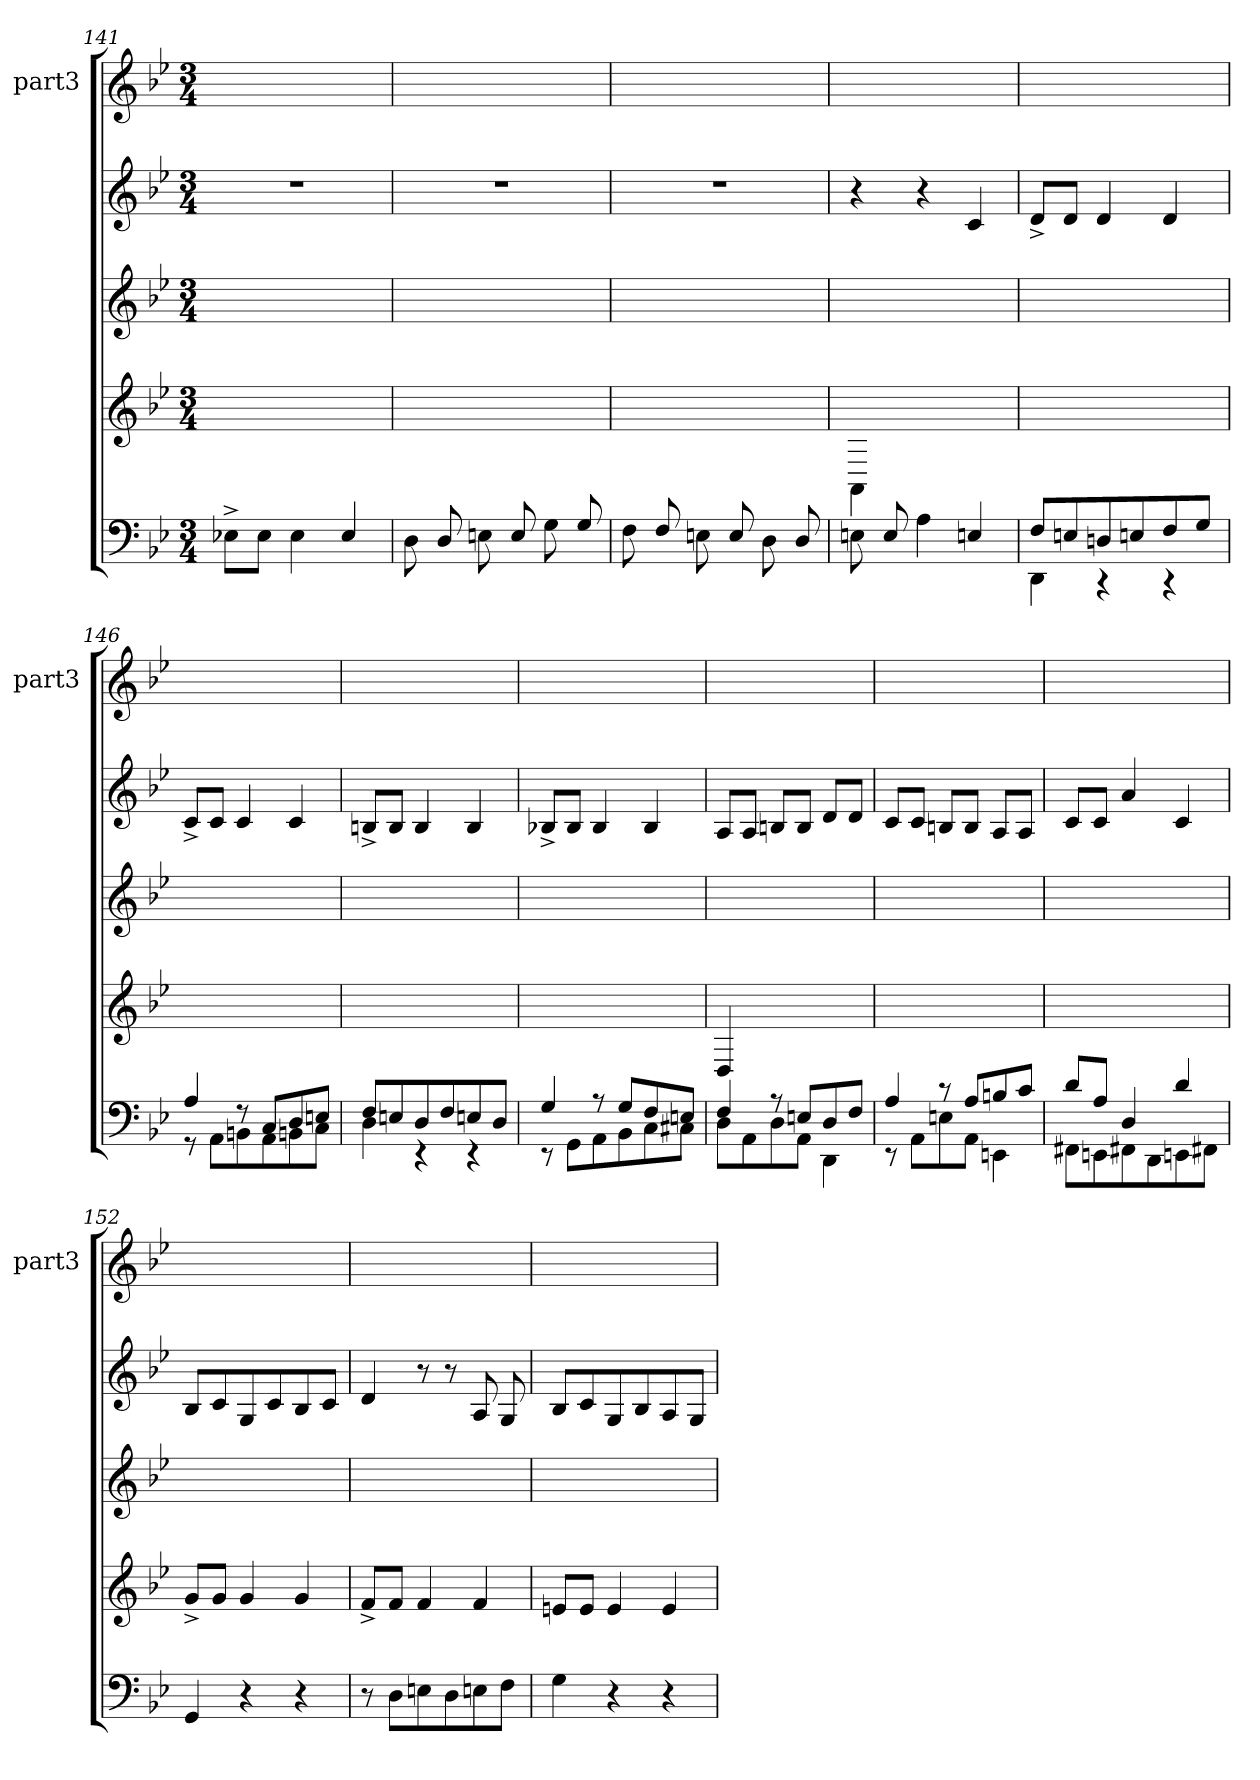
**kern	**kern	**kern	**kern	**kern
*part3	*part3	*part2	*part2	*part1
*staff5	*staff4	*staff3	*staff2	*staff1
*	*	*	*	*I"part3
*	*	*	*	*I'part3
*clefF4	*clefG2	*clefG2	*clefG2	*clefG2
*k[b-e-]	*k[b-e-]	*k[b-e-]	*k[b-e-]	*k[b-e-]
*M3/4	*M3/4	*M3/4	*M3/4	*M3/4
=141	=141	=141	=141	=141
8E-X^>i\L	2.ryy	2.ryy	2.r	2.ryy
8E-i\J	.	.	.	.
4E-i\	.	.	.	.
4E-i/	.	.	.	.
=142	=142	=142	=142	=142
8Di\	2.ryy	2.ryy	2.r	2.ryy
8Di/	.	.	.	.
8Eni\	.	.	.	.
8Ei/	.	.	.	.
8Gi\	.	.	.	.
8Gi/	.	.	.	.
=143	=143	=143	=143	=143
8Fi\	2.ryy	2.ryy	2.r	2.ryy
8Fi/	.	.	.	.
8Eni\	.	.	.	.
8Ei/	.	.	.	.
8Di\	.	.	.	.
8Di/	.	.	.	.
=144	=144	=144	=144	=144
8Eni\	4AAj\	2.ryy	4r	2.ryy
8Ei/	.	.	.	.
4Ai\	2ryy	.	4r	.
4Eni/	.	.	4ci/	.
!!LO:LB:g=z
=145	=145	=145	=145	=145
*^	*	*	*	*
8Fi/L	4DDj\	2.ryy	2.ryy	8d^>i/L	2.ryy
8Eni/	.	.	.	8di/J	.
8Dni/	4r	.	.	4di/	.
8Eni/	.	.	.	.	.
8Fi/	4r	.	.	4di/	.
8Gi/J	.	.	.	.	.
=146	=146	=146	=146	=146	=146
4Ai/	8r	2.ryy	2.ryy	8c^>i/L	2.ryy
.	8AAj\L	.	.	8ci/J	.
8r	8BBnj\	.	.	4ci/	.
8Ci/L	8AAj\	.	.	.	.
8Di/	8BBnj\	.	.	4ci/	.
8Eni/J	8Cj\J	.	.	.	.
=147	=147	=147	=147	=147	=147
8Fi/L	4Dj\	2.ryy	2.ryy	8Bn^>i/L	2.ryy
8Eni/	.	.	.	8Bi/J	.
8Di/	4r	.	.	4Bi/	.
8Fi/	.	.	.	.	.
8Eni/	4r	.	.	4Bi/	.
8Di/J	.	.	.	.	.
=148	=148	=148	=148	=148	=148
4Gi/	8r	2.ryy	2.ryy	8B-X^>i/L	2.ryy
.	8GGj\L	.	.	8B-i/J	.
8r	8AAj\	.	.	4B-i/	.
8Gi/L	8BB-j\	.	.	.	.
8Fi/	8Cj\	.	.	4B-i/	.
8Eni/J	8C#Xj\J	.	.	.	.
=149	=149	=149	=149	=149	=149
4Fi/	8Dj\L	4DZ/	2.ryy	8Ai/L	2.ryy
.	8AAj\	.	.	8Ai/J	.
8r	8Dj\	2ryy	.	8Bni/L	.
8Eni/L	8AAj\J	.	.	8Bi/J	.
8Di/	4DDj\	.	.	8di/L	.
8Fi/J	.	.	.	8di/J	.
=150	=150	=150	=150	=150	=150
4Ai/	8r	2.ryy	2.ryy	8ci/L	2.ryy
.	8AAj\L	.	.	8ci/J	.
8r	8Enj\	.	.	8Bni/L	.
8Ai/L	8AAj\J	.	.	8Bi/J	.
8Bni/	4EEnj\	.	.	8Ai/L	.
8ci/J	.	.	.	8Ai/J	.
=151	=151	=151	=151	=151	=151
8di/L	8FF#Xj\L	2.ryy	2.ryy	8ci/L	2.ryy
8Ai/J	8EEnj\	.	.	8ci/J	.
4Di/	8FF#Xj\	.	.	4ai/	.
.	8DDj\	.	.	.	.
4di/	8EEnj\	.	.	4ci/	.
.	8FF#Xj\J	.	.	.	.
*v	*v	*	*	*	*
!!LO:PB:g=z
=152	=152	=152	=152	=152
4GGj/	8g^<i/L	2.ryy	8B-i/L	2.ryy
.	8gi/J	.	8ci/	.
4r	4gi/	.	8Gi/	.
.	.	.	8ci/	.
4r	4gi/	.	8B-i/	.
.	.	.	8ci/J	.
=153	=153	=153	=153	=153
8r	8f^<i/L	2.ryy	4di/	2.ryy
8Dj\L	8fi/J	.	.	.
8Enj\	4fi/	.	8r	.
8Dj\	.	.	8r	.
8Enj\	4fi/	.	8Ai/	.
8Fj\J	.	.	8Gi/	.
=154	=154	=154	=154	=154
4Gj\	8eni/L	2.ryy	8B-i/L	2.ryy
.	8ei/J	.	8ci/	.
4r	4ei/	.	8Gi/	.
.	.	.	8B-i/	.
4r	4ei/	.	8Ai/	.
.	.	.	8Gi/J	.
=	=	=	=	=
*-	*-	*-	*-	*-
